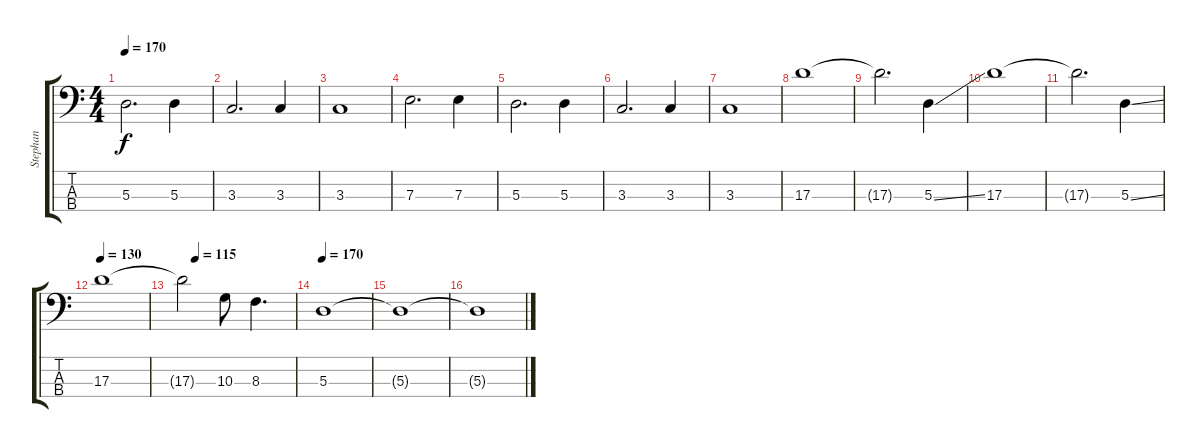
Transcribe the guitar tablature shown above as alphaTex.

\track ("Stephan" "Stephan") {instrument electricbassfinger}
\staff {score tabs}
\tuning (G2 D2 A1 E1) {hide}
\ts (4 4)
\tempo 170
\clef f4
\ks c
5.3.2{d dy f} 5.3.4 |
3.3.2{d} 3.3.4 |
3.3.1 |
7.3.2{d} 7.3.4 |
5.3.2{d} 5.3.4 |
3.3.2{d} 3.3.4 |
3.3.1 |
17.3.1 |
17.3{t}.2{d} 5.3{ss}.4 |
17.3.1 |
17.3{t}.2{d} 5.3{ss}.4 |
\tempo 130
17.3.1 |
\tempo (115 0.125)
17.3{t}.2 10.3.8 8.3.4{d} |
\tempo 170
5.3.1 |
5.3{t}.1 |
5.3{t}.1
